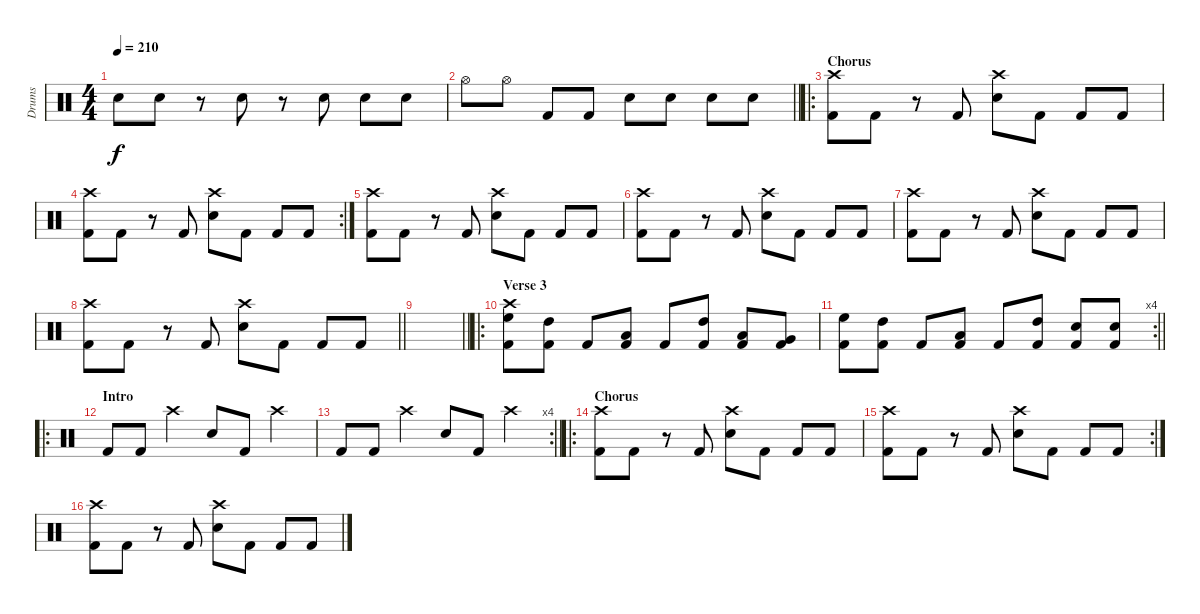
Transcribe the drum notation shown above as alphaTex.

\track ("Drums" "Drums") {instrument percussion}
\staff {score}
\articulation defaults
\ts (4 4)
\tempo 210
\clef neutral
\ks c "Electric Snare (hit)".8{dy f} "Electric Snare (hit)".8
r.8 "Electric Snare (hit)".8 r.8 "Electric Snare (hit)".8 "Electric Snare (hit)".8 "Electric Snare (hit)".8 |
\barLineRight lightlight "Hi-Hat (open)".8 "Hi-Hat (open)".8 "Kick (hit) 2".8 "Kick (hit) 2".8 "Electric Snare (hit)".8 "Electric Snare (hit)".8 "Electric Snare (hit)".8 "Electric Snare (hit)".8
|
\ro
\section ("" "Chorus")
("Crash high (hit)" "Kick (hit) 2").8 "Kick (hit) 2".8 r.8 "Kick (hit) 2".8 ("Crash high (hit)" "Electric Snare (hit)").8 "Kick (hit) 2".8 "Kick (hit) 2".8 "Kick (hit) 2".8 |
\rc 2
("Crash high (hit)" "Kick (hit) 2").8 "Kick (hit) 2".8 r.8 "Kick (hit) 2".8 ("Crash high (hit)" "Electric Snare (hit)").8 "Kick (hit) 2".8 "Kick (hit) 2".8 "Kick (hit) 2".8 |
("Crash high (hit)" "Kick (hit) 2").8 "Kick (hit) 2".8 r.8 "Kick (hit) 2".8 ("Crash high (hit)" "Electric Snare (hit)").8 "Kick (hit) 2".8 "Kick (hit) 2".8 "Kick (hit) 2".8 |
("Crash high (hit)" "Kick (hit) 2").8 "Kick (hit) 2".8 r.8 "Kick (hit) 2".8 ("Crash high (hit)" "Electric Snare (hit)").8 "Kick (hit) 2".8 "Kick (hit) 2".8 "Kick (hit) 2".8 |
("Crash high (hit)" "Kick (hit) 2").8 "Kick (hit) 2".8 r.8 "Kick (hit) 2".8 ("Crash high (hit)" "Electric Snare (hit)").8 "Kick (hit) 2".8 "Kick (hit) 2".8 "Kick (hit) 2".8 |
\barLineRight lightlight
("Crash high (hit)" "Kick (hit) 2").8 "Kick (hit) 2".8 r.8 "Kick (hit) 2".8 ("Crash high (hit)" "Electric Snare (hit)").8 "Kick (hit) 2".8 "Kick (hit) 2".8 "Kick (hit) 2".8 |
\barLineRight lightlight
|
\ro
\section ("" "Verse 3")
("Crash high (hit)" "High Floor Tom (hit)" "Kick (hit) 2").8 ("High Tom (hit)" "Kick (hit) 2").8 "Kick (hit) 2".8 ("Low Tom (hit)" "Kick (hit) 2").8 "Kick (hit) 2".8 ("High Tom (hit)" "Kick (hit) 2").8 ("Low Tom (hit)" "Kick (hit) 2").8 ("Very Low Tom (hit)" "Kick (hit) 2").8 |
\rc 4
\barLineRight lightlight
("High Floor Tom (hit)" "Kick (hit) 2").8 ("High Tom (hit)" "Kick (hit) 2").8 "Kick (hit) 2".8 ("Low Tom (hit)" "Kick (hit) 2").8 "Kick (hit) 2".8 ("High Tom (hit)" "Kick (hit) 2").8 ("Electric Snare (hit)" "Kick (hit) 2").8 ("Electric Snare (hit)" "Kick (hit) 2").8 |
\ro
\section ("" "Intro")
"Kick (hit) 2".8 "Kick (hit) 2".8 "Crash high (hit)".4 "Electric Snare (hit)".8 "Kick (hit) 2".8 "Crash high (hit)".4 |
\rc 4
\barLineRight lightlight "Kick (hit) 2".8 "Kick (hit) 2".8 "Crash high (hit)".4 "Electric Snare (hit)".8 "Kick (hit) 2".8 "Crash high (hit)".4
|
\ro
\section ("" "Chorus")
("Crash high (hit)" "Kick (hit) 2").8 "Kick (hit) 2".8 r.8 "Kick (hit) 2".8 ("Crash high (hit)" "Electric Snare (hit)").8 "Kick (hit) 2".8 "Kick (hit) 2".8 "Kick (hit) 2".8 |
\rc 2
("Crash high (hit)" "Kick (hit) 2").8 "Kick (hit) 2".8 r.8 "Kick (hit) 2".8 ("Crash high (hit)" "Electric Snare (hit)").8 "Kick (hit) 2".8 "Kick (hit) 2".8 "Kick (hit) 2".8 |
("Crash high (hit)" "Kick (hit) 2").8 "Kick (hit) 2".8 r.8 "Kick (hit) 2".8 ("Crash high (hit)" "Electric Snare (hit)").8 "Kick (hit) 2".8 "Kick (hit) 2".8 "Kick (hit) 2".8
